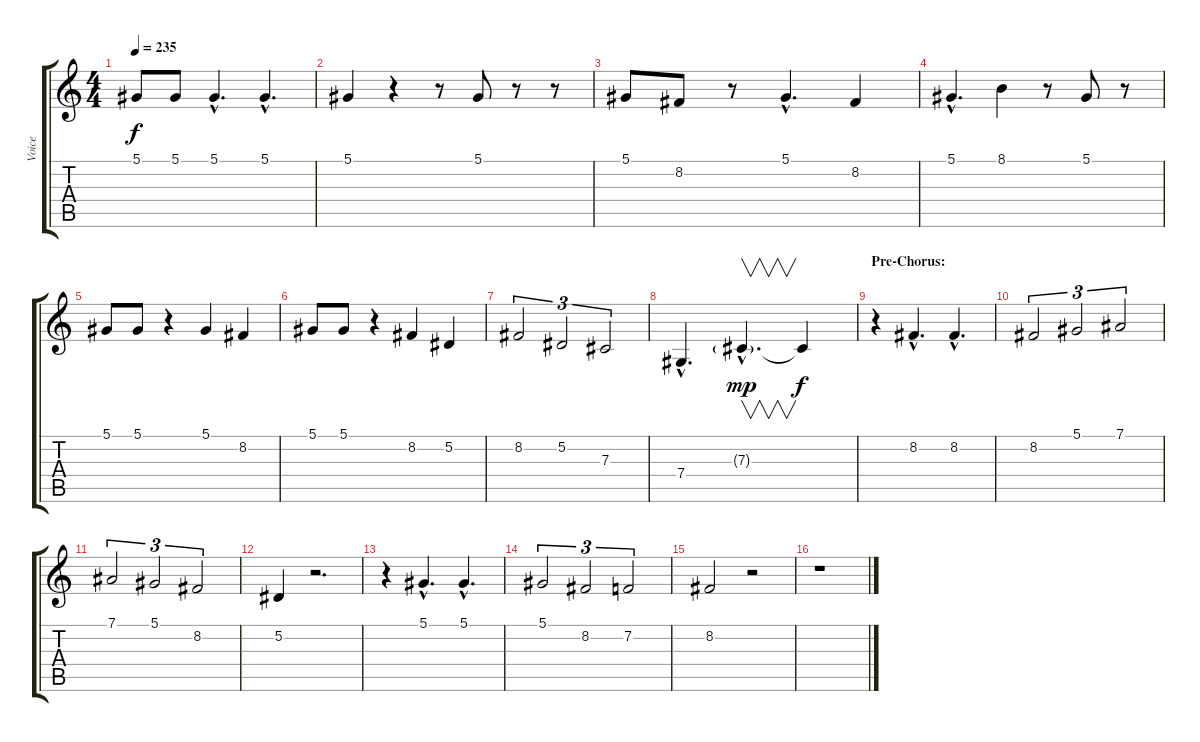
\track ("Voice" "Voice") {instrument cello}
\staff {score tabs}
\tuning (Eb4 Bb3 Gb3 Db3 Ab2 Eb2) {hide}
\ts (4 4)
\tempo 235
\clef g2
\ks c
5.1.8{dy f} 5.1.8 5.1{hac}.4{d} 5.1{hac}.4{d} |
5.1.4 r.4 r.8 5.1.8 r.8 r.8 |
5.1.8 8.2.8 r.8 5.1{hac}.4{d} 8.2.4 |
5.1{hac}.4{d} 8.1.4 r.8 5.1.8 r.8 |
5.1.8 5.1.8 r.4 5.1.4 8.2.4 |
5.1.8 5.1.8 r.4 8.2.4 5.2.4 |
8.2.2{tu (3 2)} 5.2.2{tu (3 2)} 7.3.2{tu (3 2)} |
7.4{hac}.4{d} 7.3{g hac}.4{v d dy mp} 7.3{t}.4{dy f} |
\section ("" "Pre-Chorus:")
r.4 8.2{hac}.4{d} 8.2{hac}.4{d} |
8.2.2{tu (3 2)} 5.1.2{tu (3 2)} 7.1.2{tu (3 2)} |
7.1.2{tu (3 2)} 5.1.2{tu (3 2)} 8.2.2{tu (3 2)} |
5.2.4 r.2{d} |
r.4 5.1{hac}.4{d} 5.1{hac}.4{d} |
5.1.2{tu (3 2)} 8.2.2{tu (3 2)} 7.2.2{tu (3 2)} |
8.2.2 r.2 |
r.1
